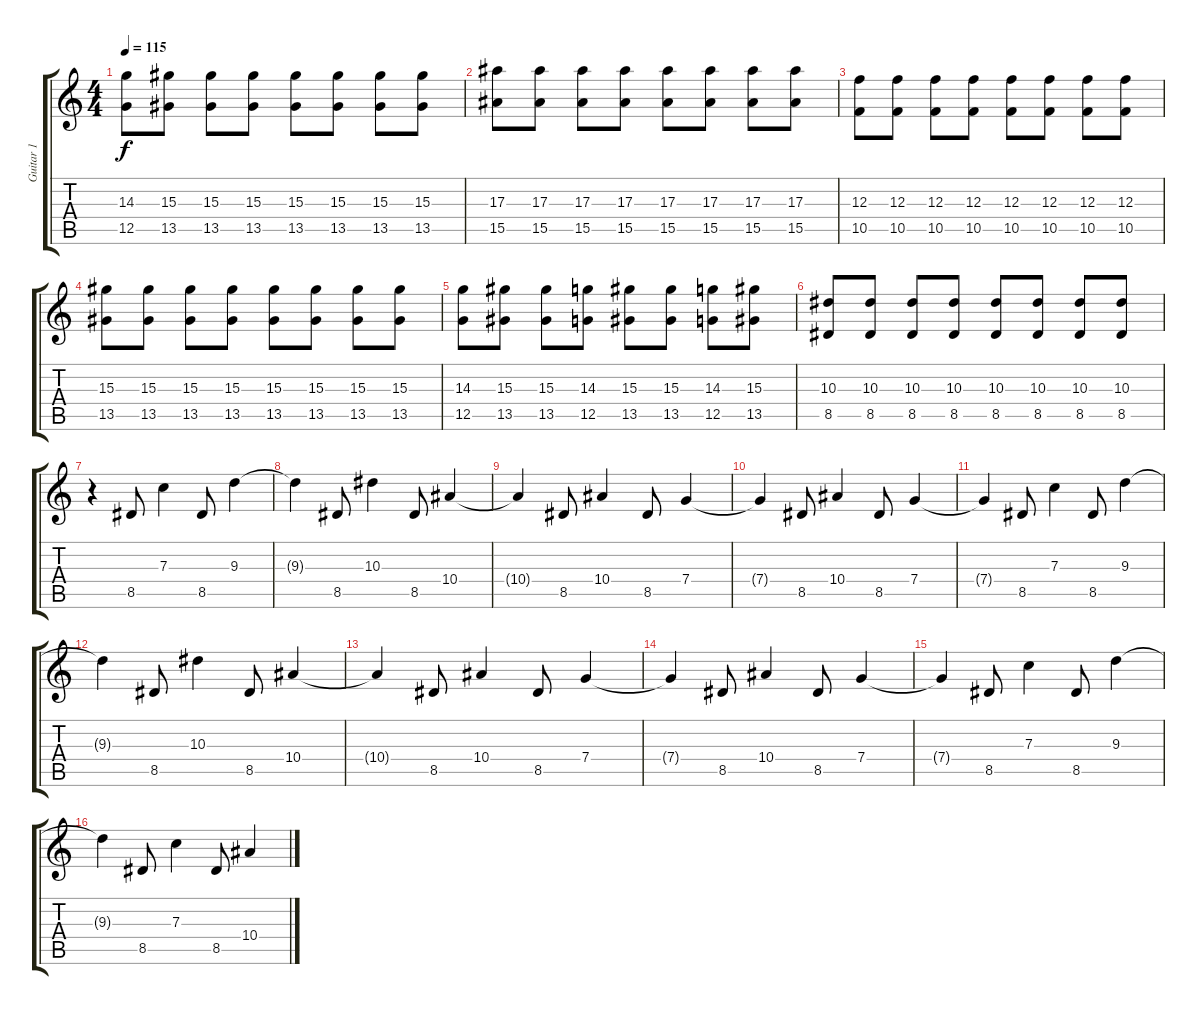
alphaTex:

\track ("Guitar 1" "Guitar 1") {instrument distortionguitar}
\staff {score tabs}
\tuning (D4 A3 F3 C3 G2 C2) {hide}
\ts (4 4)
\tempo 115
\clef g2
\ks c
(14.3 12.5).8{dy f} (15.3 13.5).8 (15.3 13.5).8 (15.3 13.5).8 (15.3 13.5).8 (15.3 13.5).8 (15.3 13.5).8 (15.3 13.5).8 |
(17.3 15.5).8 (17.3 15.5).8 (17.3 15.5).8 (17.3 15.5).8 (17.3 15.5).8 (17.3 15.5).8 (17.3 15.5).8 (17.3 15.5).8 |
(12.3 10.5).8 (12.3 10.5).8 (12.3 10.5).8 (12.3 10.5).8 (12.3 10.5).8 (12.3 10.5).8 (12.3 10.5).8 (12.3 10.5).8 |
(15.3 13.5).8 (15.3 13.5).8 (15.3 13.5).8 (15.3 13.5).8 (15.3 13.5).8 (15.3 13.5).8 (15.3 13.5).8 (15.3 13.5).8 |
(14.3 12.5).8 (15.3 13.5).8 (15.3 13.5).8 (14.3 12.5).8 (15.3 13.5).8 (15.3 13.5).8 (14.3 12.5).8 (15.3 13.5).8 |
(10.3 8.5).8 (10.3 8.5).8 (10.3 8.5).8 (10.3 8.5).8 (10.3 8.5).8 (10.3 8.5).8 (10.3 8.5).8 (10.3 8.5).8 |
r.4{volume 16} 8.5.8 7.3.4 8.5.8 9.3.4 |
9.3{t}.4 8.5.8 10.3.4 8.5.8 10.4.4 |
10.4{t}.4 8.5.8 10.4.4 8.5.8 7.4.4 |
7.4{t}.4 8.5.8 10.4.4 8.5.8 7.4.4 |
7.4{t}.4 8.5.8 7.3.4 8.5.8 9.3.4 |
9.3{t}.4 8.5.8 10.3.4 8.5.8 10.4.4 |
10.4{t}.4 8.5.8 10.4.4 8.5.8 7.4.4 |
7.4{t}.4 8.5.8 10.4.4 8.5.8 7.4.4 |
7.4{t}.4 8.5.8 7.3.4 8.5.8 9.3.4 |
9.3{t}.4 8.5.8 7.3.4 8.5.8 10.4.4
